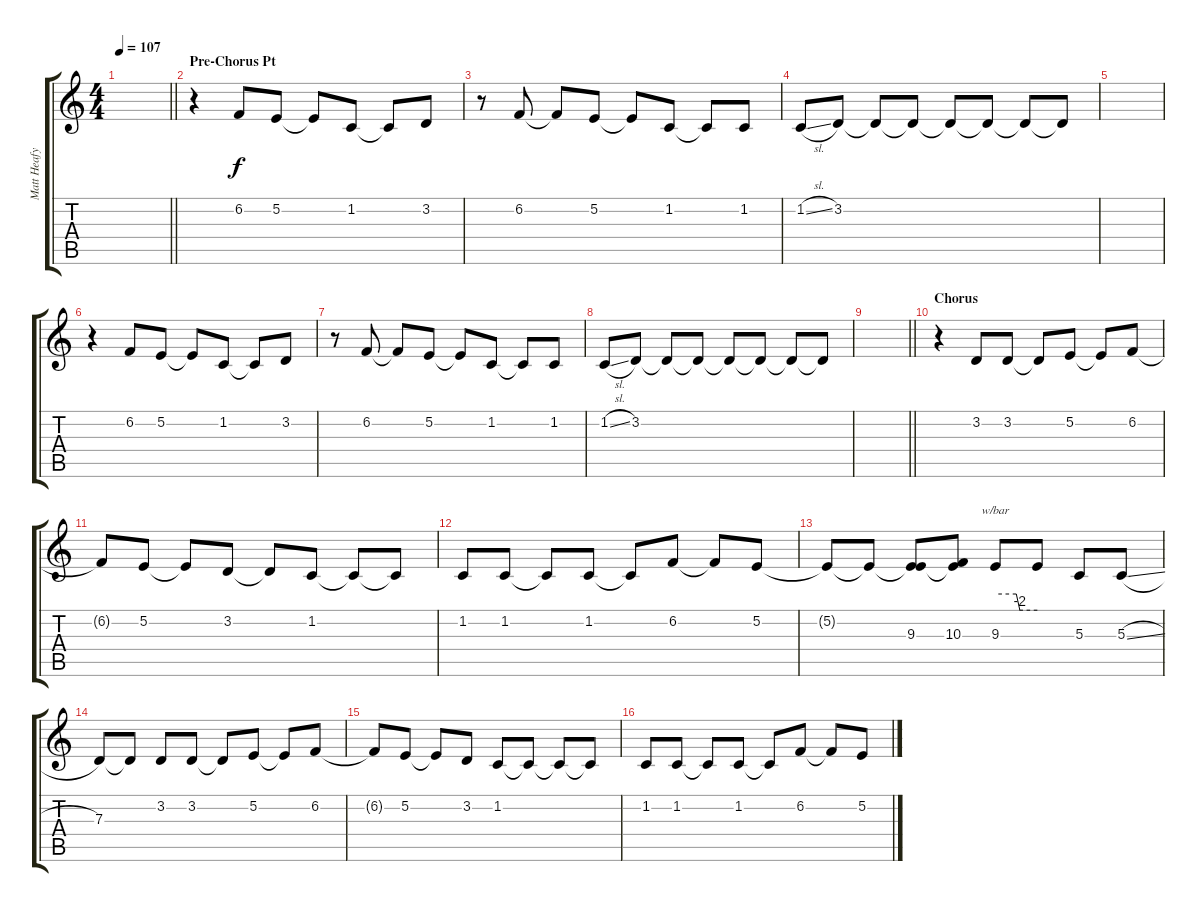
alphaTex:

\track ("Matt Heafy Vocals" "Matt Heafy") {instrument lead2sawtooth}
\staff {score tabs}
\tuning (E4 B3 G3 D3 A2 D2) {hide}
\ts (4 4)
\tempo 107
\clef g2
\barLineRight lightlight
\ks c
|
\section ("" "Pre-Chorus Pt")
r.4 6.2.8 5.2.8 5.2{t}.8 1.2.8 1.2{t}.8 3.2.8 |
r.8 6.2.8 6.2{t}.8 5.2.8 5.2{t}.8 1.2.8 1.2{t}.8 1.2.8 |
1.2{sl}.8 3.2.8 3.2{t}.8 3.2{t}.8 3.2{t}.8 3.2{t}.8 3.2{t}.8 3.2{t}.8 |
|
r.4 6.2.8 5.2.8 5.2{t}.8 1.2.8 1.2{t}.8 3.2.8 |
r.8 6.2.8 6.2{t}.8 5.2.8 5.2{t}.8 1.2.8 1.2{t}.8 1.2.8 |
1.2{sl}.8 3.2.8 3.2{t}.8 3.2{t}.8 3.2{t}.8 3.2{t}.8 3.2{t}.8 3.2{t}.8 |
\barLineRight lightlight
|
\section ("" "Chorus")
r.4 3.2.8 3.2.8 3.2{t}.8 5.2.8 5.2{t}.8 6.2.8 |
6.2{t}.8 5.2.8 5.2{t}.8 3.2.8 3.2{t}.8 1.2.8 1.2{t}.8 1.2{t}.8 |
1.2.8 1.2.8 1.2{t}.8 1.2.8 1.2{t}.8 6.2.8 6.2{t}.8 5.2.8 |
5.2{t}.8 5.2{t}.8 (5.2{t} 9.3).8 (5.2{t} 10.3).8 9.3.8{tbe (custom default 0 0 30 0 35 -8 60 -8)} 9.3{t}.8 5.3.8 5.3{sl}.8 |
7.3.8 7.3{t}.8 3.2.8 3.2.8 3.2{t}.8 5.2.8 5.2{t}.8 6.2.8 |
6.2{t}.8 5.2.8 5.2{t}.8 3.2.8 1.2.8 1.2{t}.8 1.2{t}.8 1.2{t}.8 |
1.2.8 1.2.8 1.2{t}.8 1.2.8 1.2{t}.8 6.2.8 6.2{t}.8 5.2.8
